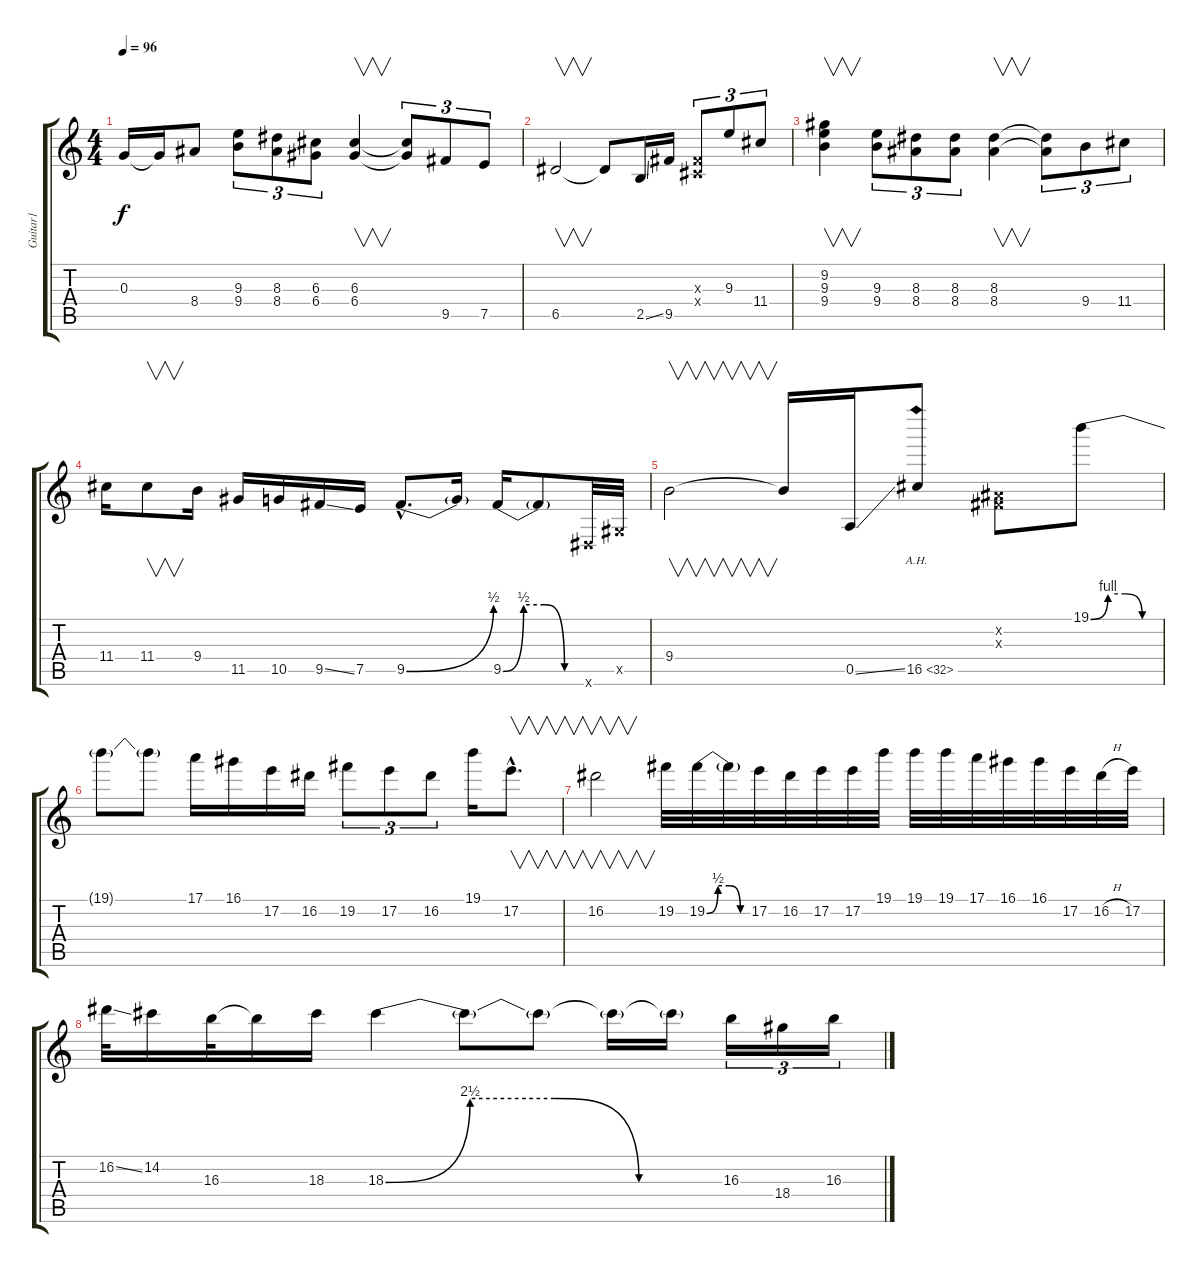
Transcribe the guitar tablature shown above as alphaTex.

\track ("Guitar1" "Guitar1") {instrument overdrivenguitar}
\staff {score tabs}
\tuning (E4 B3 G3 D3 A2 E2) {hide}
\ts (4 4)
\tempo 96
\clef g2
\ks c
0.3.16{dy f} 0.3{t}.16 8.4.8 (9.3 9.4).8{tu (3 2)} (8.3 8.4).8{tu (3 2)} (6.3 6.4).8{tu (3 2)} (6.3 6.4).4{v} (6.3{t} 6.4{t}).8{tu (3 2)} 9.5.8{tu (3 2)} 7.5.8{tu (3 2)} |
6.5.2{v} 6.5{t}.8 2.5{ss}.16 9.5.16 (-1.3{x} -1.4{x}).8{tu (3 2)} 9.3.8{tu (3 2)} 11.4.8{tu (3 2)} |
(9.2 9.3 9.4).4{v} (9.3 9.4).8{tu (3 2)} (8.3 8.4).8{tu (3 2)} (8.3 8.4).8{tu (3 2)} (8.3 8.4).4{v} (8.3{t} 8.4{t}).8{tu (3 2)} 9.4.8{tu (3 2)} 11.4.8{tu (3 2)} |
11.4.16 11.4.8{v} 9.4.16 11.5.16 10.5.16 9.5{ss}.16 7.5.16 9.5{be (bend 0 0 60 2) hac}.8{d} 9.5{t}.16 9.5{be (custom 0 0 15 2 30 2 45 0 60 0)}.16 9.5{t}.8 -1.6{x}.32 -1.5{x}.32 |
9.4.2{v} 9.4{t}.16 0.5{ss}.16 16.5{ah 16}.8 (-1.2{x} -1.3{x}).8 19.1{be (custom 0 0 15 4 30 4 45 0 60 0)}.8 |
19.1{t}.8 19.1{t}.8 17.1.16 16.1.16 17.2.16 16.2.16 19.2.8{tu (3 2)} 17.2.8{tu (3 2)} 16.2.8{tu (3 2)} 19.1.16 17.2{hac}.8{v d} |
16.2.2{v} 19.2.32 19.2{be (custom 0 0 15 2 30 2 45 0 60 0)}.32 19.2{t}.32 17.2.32 16.2.32 17.2.32 17.2.32 19.1.32 19.1.32 19.1.32 17.1.32 16.1.32 16.1.32 17.2.32 16.2{h}.32 17.2.32 |
16.2{ss}.32 14.2.16 16.3.32 16.3{t}.16 18.3.16 18.3{be (custom 0 0 15 10 30 10 45 0 60 0)}.4 18.3{t}.8 18.3{t}.8 18.3{t}.16 18.3{t}.16 16.3.16{tu (3 2)} 18.4.16{tu (3 2)} 16.3.16{tu (3 2)}
